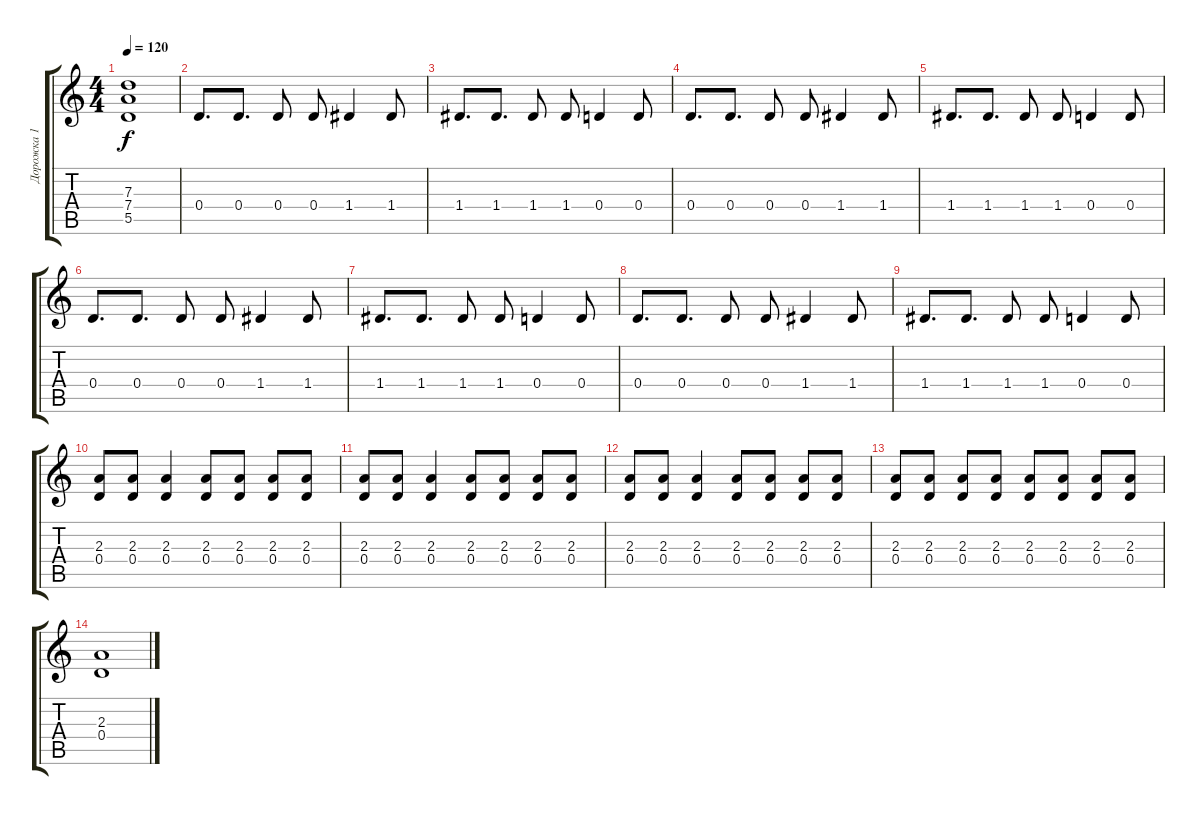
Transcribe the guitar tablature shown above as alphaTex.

\track ("Дорожка 1" "Дорожка 1") {instrument acousticguitarsteel}
\staff {score tabs}
\tuning (E4 B3 G3 D3 A2 D2) {hide}
\ts (4 4)
\tempo 120
\clef g2
\ks c
(7.3 7.4 5.5).1{dy f} |
0.4.8{d} 0.4.8{d} 0.4.8 0.4.8 1.4.4 1.4.8 |
1.4.8{d} 1.4.8{d} 1.4.8 1.4.8 0.4.4 0.4.8 |
0.4.8{d} 0.4.8{d} 0.4.8 0.4.8 1.4.4 1.4.8 |
1.4.8{d} 1.4.8{d} 1.4.8 1.4.8 0.4.4 0.4.8 |
0.4.8{d} 0.4.8{d} 0.4.8 0.4.8 1.4.4 1.4.8 |
1.4.8{d} 1.4.8{d} 1.4.8 1.4.8 0.4.4 0.4.8 |
0.4.8{d} 0.4.8{d} 0.4.8 0.4.8 1.4.4 1.4.8 |
1.4.8{d} 1.4.8{d} 1.4.8 1.4.8 0.4.4 0.4.8 |
(2.3 0.4).8 (2.3 0.4).8 (2.3 0.4).4 (2.3 0.4).8 (2.3 0.4).8 (2.3 0.4).8 (2.3 0.4).8 |
(2.3 0.4).8 (2.3 0.4).8 (2.3 0.4).4 (2.3 0.4).8 (2.3 0.4).8 (2.3 0.4).8 (2.3 0.4).8 |
(2.3 0.4).8 (2.3 0.4).8 (2.3 0.4).4 (2.3 0.4).8 (2.3 0.4).8 (2.3 0.4).8 (2.3 0.4).8 |
(2.3 0.4).8 (2.3 0.4).8 (2.3 0.4).8 (2.3 0.4).8 (2.3 0.4).8 (2.3 0.4).8 (2.3 0.4).8 (2.3 0.4).8 |
(2.3 0.4).1
